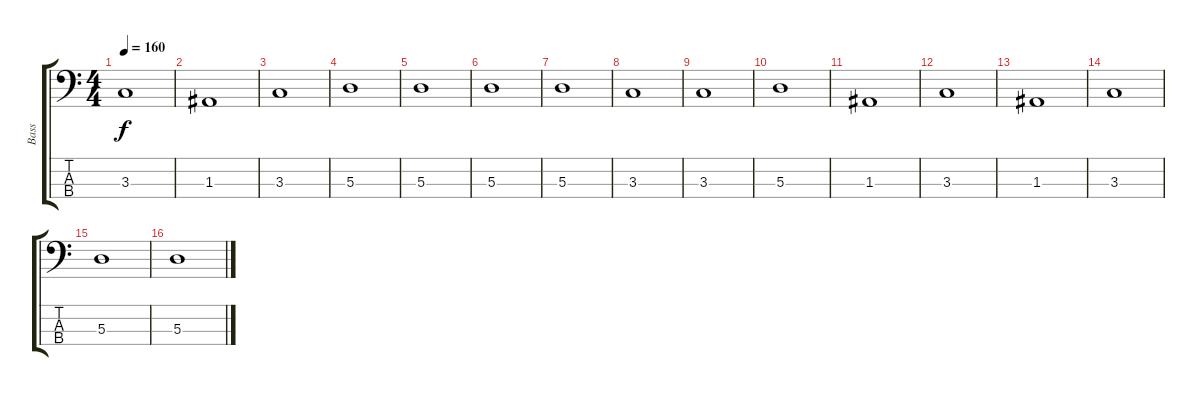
\track ("Bass" "Bass") {instrument electricbassfinger}
\staff {score tabs}
\tuning (G2 D2 A1 D1) {hide}
\ts (4 4)
\tempo 160
\clef f4
\ks c
3.3.1{dy f} |
1.3.1 |
3.3.1 |
5.3.1 |
5.3.1 |
5.3.1 |
5.3.1 |
3.3.1 |
3.3.1 |
5.3.1 |
1.3.1 |
3.3.1 |
1.3.1 |
3.3.1 |
5.3.1 |
5.3.1
